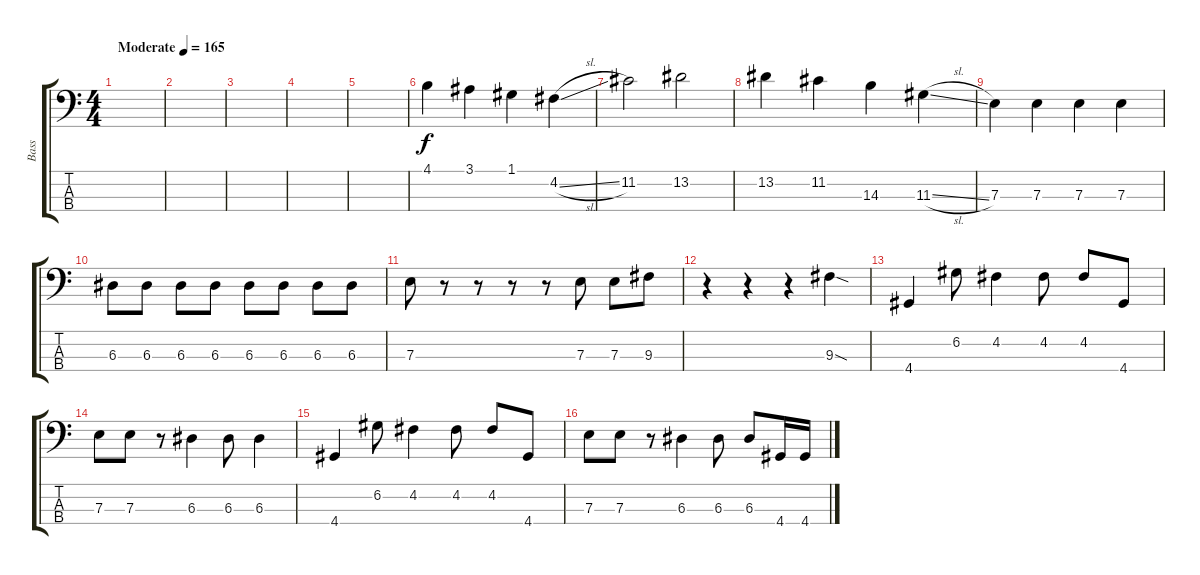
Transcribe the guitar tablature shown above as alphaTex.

\track ("Bass" "Bass") {instrument electricbasspick}
\staff {score tabs}
\tuning (G2 D2 A1 E1) {hide}
\ts (4 4)
\tempo (165 "Moderate")
\clef f4
\ks c
|
|
|
|
|
4.1.4 3.1.4 1.1.4 4.2{sl}.4 |
11.2.2 13.2.2 |
13.2.4 11.2.4 14.3.4 11.3{sl}.4 |
7.3.4 7.3.4 7.3.4 7.3.4 |
6.3.8 6.3.8 6.3.8 6.3.8 6.3.8 6.3.8 6.3.8 6.3.8 |
7.3.8 r.8 r.8 r.8 r.8 7.3.8 7.3.8 9.3.8 |
r.4 r.4 r.4 9.3{sod}.4 |
4.4.4 6.2.8 4.2.4 4.2.8 4.2.8 4.4.8 |
7.3.8 7.3.8 r.8 6.3.4 6.3.8 6.3.4 |
4.4.4 6.2.8 4.2.4 4.2.8 4.2.8 4.4.8 |
7.3.8 7.3.8 r.8 6.3.4 6.3.8 6.3.8 4.4.16 4.4.16
